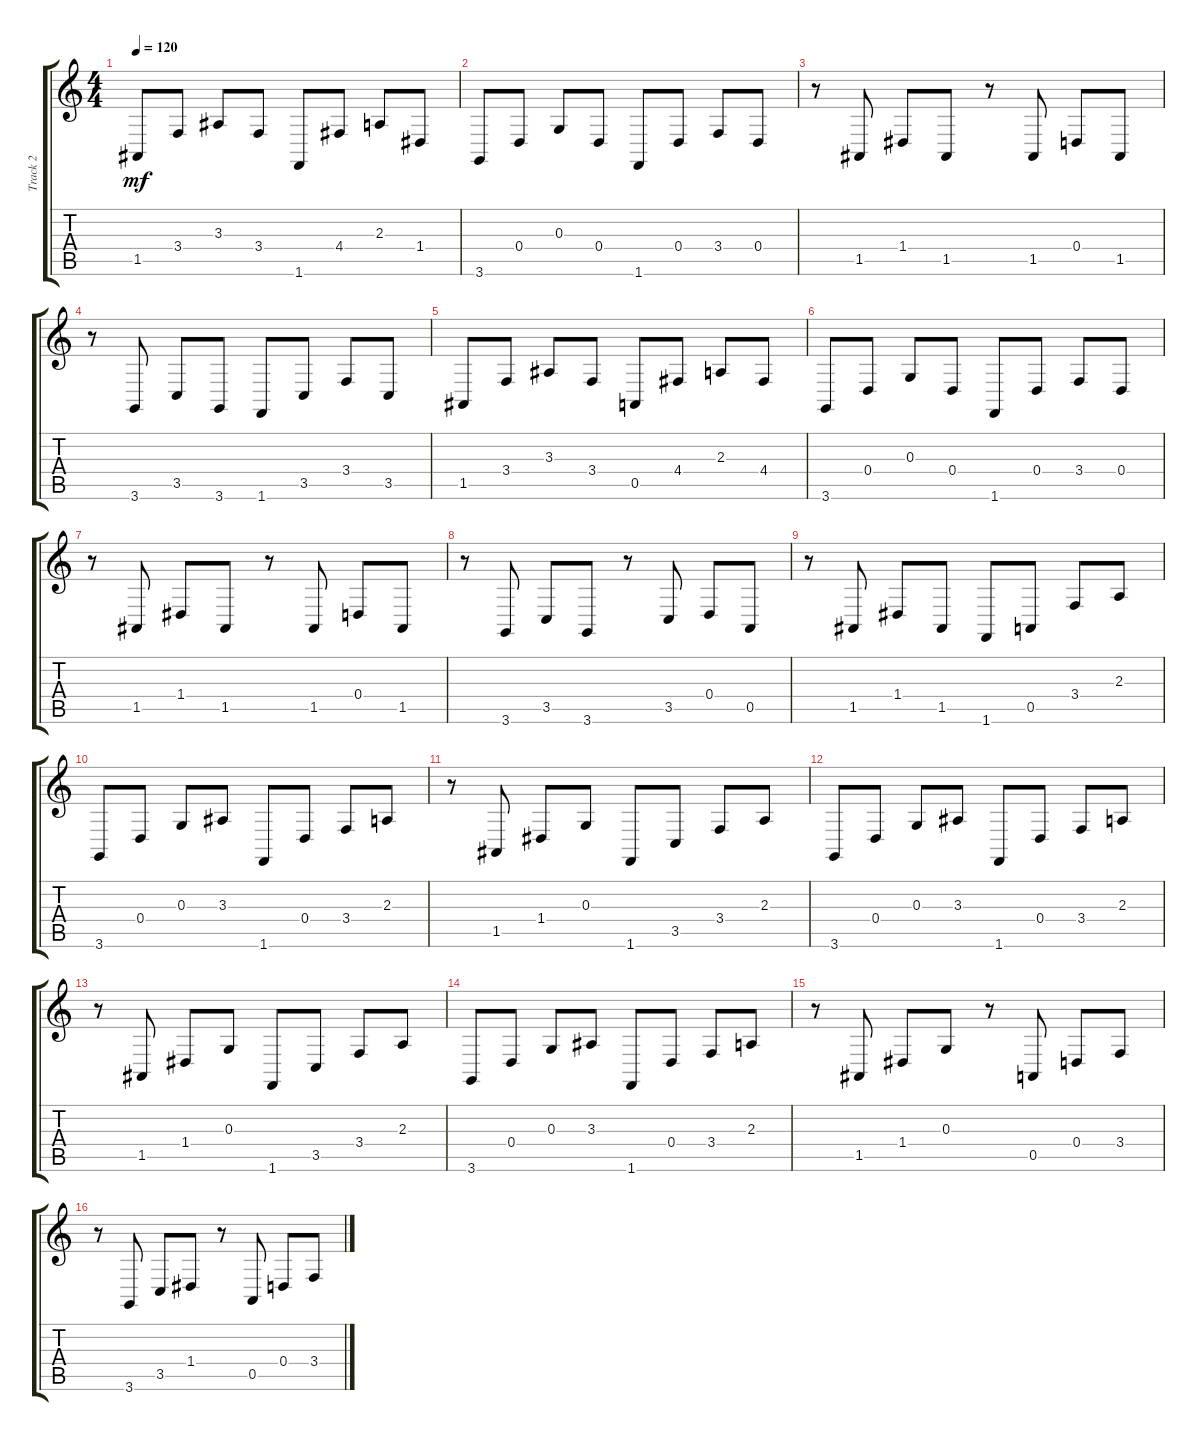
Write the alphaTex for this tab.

\track ("Track 2" "Track 2") {instrument acousticgrandpiano}
\staff {score tabs}
\tuning (E4 B3 G3 D3 A2 E2) {hide}
\ts (4 4)
\tempo 120
\clef g2
\ks c
1.5.8{dy mf} 3.4.8 3.3.8 3.4.8 1.6.8 4.4.8 2.3.8 1.4.8 |
3.6.8 0.4.8 0.3.8 0.4.8 1.6.8 0.4.8 3.4.8 0.4.8 |
r.8 1.5.8 1.4.8 1.5.8 r.8 1.5.8 0.4.8 1.5.8 |
r.8 3.6.8 3.5.8 3.6.8 1.6.8 3.5.8 3.4.8 3.5.8 |
1.5.8 3.4.8 3.3.8 3.4.8 0.5.8 4.4.8 2.3.8 4.4.8 |
3.6.8 0.4.8 0.3.8 0.4.8 1.6.8 0.4.8 3.4.8 0.4.8 |
r.8 1.5.8 1.4.8 1.5.8 r.8 1.5.8 0.4.8 1.5.8 |
r.8 3.6.8 3.5.8 3.6.8 r.8 3.5.8 0.4.8 0.5.8 |
r.8 1.5.8 1.4.8 1.5.8 1.6.8 0.5.8 3.4.8 2.3.8 |
3.6.8 0.4.8 0.3.8 3.3.8 1.6.8 0.4.8 3.4.8 2.3.8 |
r.8 1.5.8 1.4.8 0.3.8 1.6.8 3.5.8 3.4.8 2.3.8 |
3.6.8 0.4.8 0.3.8 3.3.8 1.6.8 0.4.8 3.4.8 2.3.8 |
r.8 1.5.8 1.4.8 0.3.8 1.6.8 3.5.8 3.4.8 2.3.8 |
3.6.8 0.4.8 0.3.8 3.3.8 1.6.8 0.4.8 3.4.8 2.3.8 |
r.8 1.5.8 1.4.8 0.3.8 r.8 0.5.8 0.4.8 3.4.8 |
r.8 3.6.8 3.5.8 1.4.8 r.8 0.5.8 0.4.8 3.4.8
